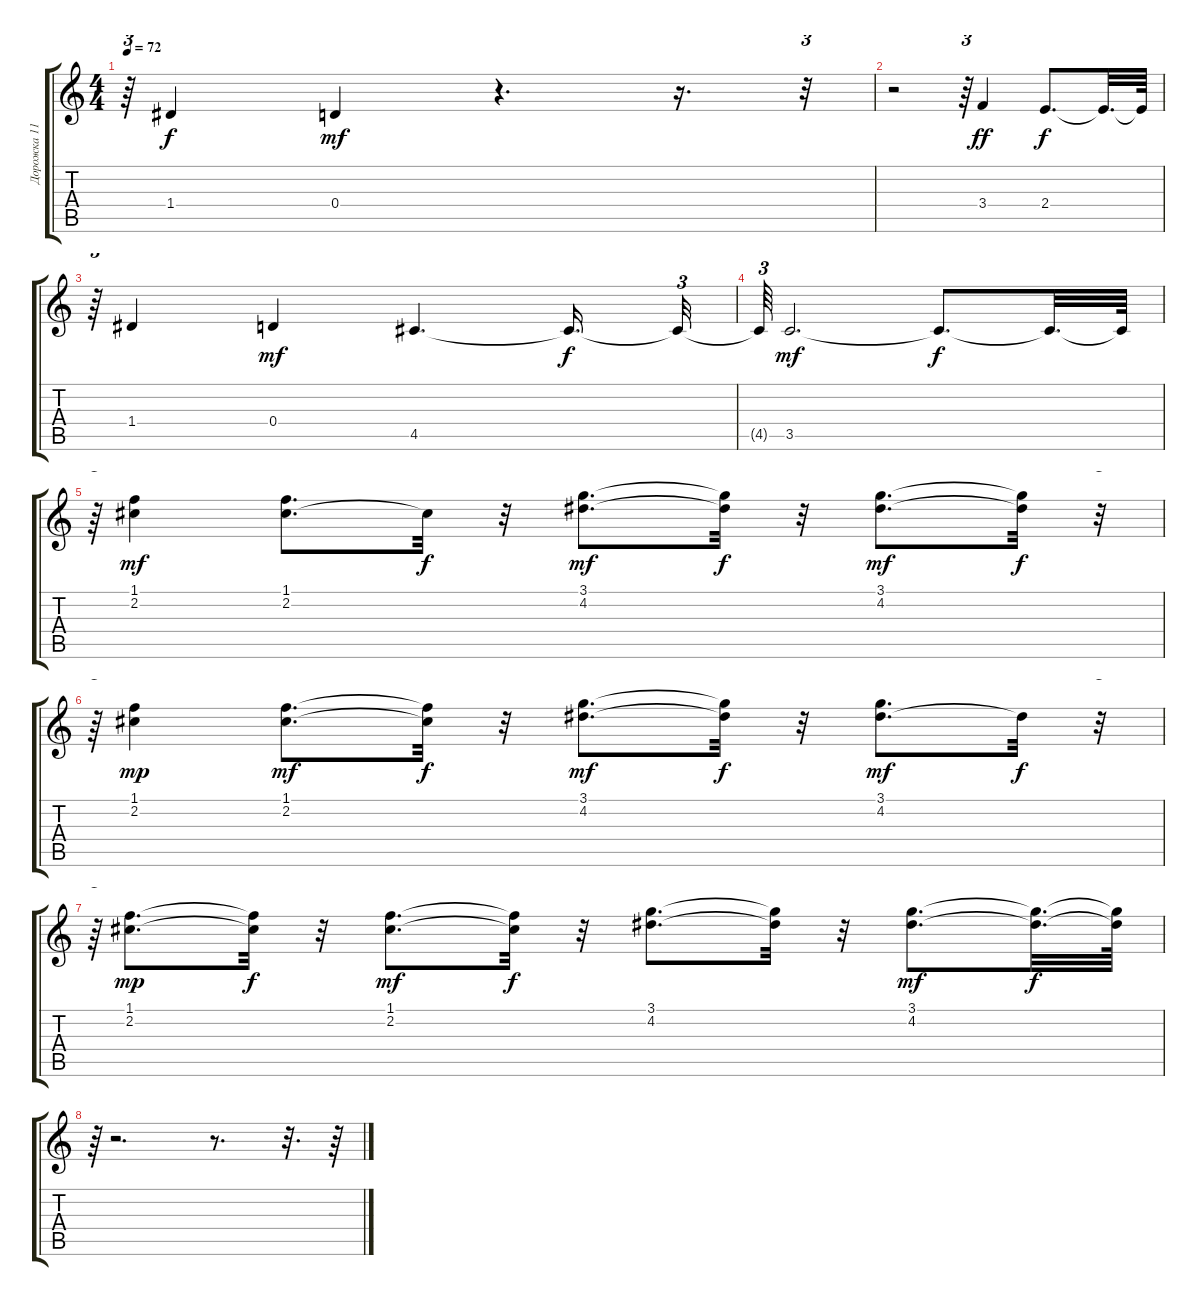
\track ("Дорожка 11" "Дорожка 11") {instrument electricguitarmuted}
\staff {score tabs}
\tuning (E4 B3 G3 D3 A2 E2) {hide}
\ts (4 4)
\tempo 72
\clef g2
\ks c
r.64{tu (3 2) dy f} 1.4.4 0.4.4{dy mf} r.4{d} r.16{d} r.32{tu (3 2)} |
r.2 r.64{tu (3 2)} 3.4.4{dy ff} 2.4.8{d dy f} 2.4{t}.32{d} 2.4{t}.64 |
r.64{tu (3 2)} 1.4.4 0.4.4{dy mf} 4.5.4{d} 4.5{t}.16{d dy f} 4.5{t}.32{tu (3 2)} |
4.5{t}.64{tu (3 2)} 3.5.2{d dy mf} 3.5{t}.8{d dy f} 3.5{t}.32{d} 3.5{t}.64 |
r.64{tu (3 2)} (1.1 2.2).4{dy mf} (1.1 2.2).8{d} 2.2{t}.32{dy f} r.32 (3.1 4.2).8{d dy mf} (3.1{t} 4.2{t}).32{dy f} r.32 (3.1 4.2).8{d dy mf} (3.1{t} 4.2{t}).32{dy f} r.32{tu (3 2)} |
r.64{tu (3 2)} (1.1 2.2).4{dy mp} (1.1 2.2).8{d dy mf} (1.1{t} 2.2{t}).32{dy f} r.32 (3.1 4.2).8{d dy mf} (3.1{t} 4.2{t}).32{dy f} r.32 (3.1 4.2).8{d dy mf} 4.2{t}.32{dy f} r.32{tu (3 2)} |
r.64{tu (3 2)} (1.1 2.2).8{d dy mp} (1.1{t} 2.2{t}).32{dy f} r.32 (1.1 2.2).8{d dy mf} (1.1{t} 2.2{t}).32{dy f} r.32 (3.1 4.2).8{d} (3.1{t} 4.2{t}).32 r.32 (3.1 4.2).8{d dy mf} (3.1{t} 4.2{t}).32{d dy f} (3.1{t} 4.2{t}).64 |
r.64{tu (3 2)} r.2{d} r.8{d} r.32{d} r.64
